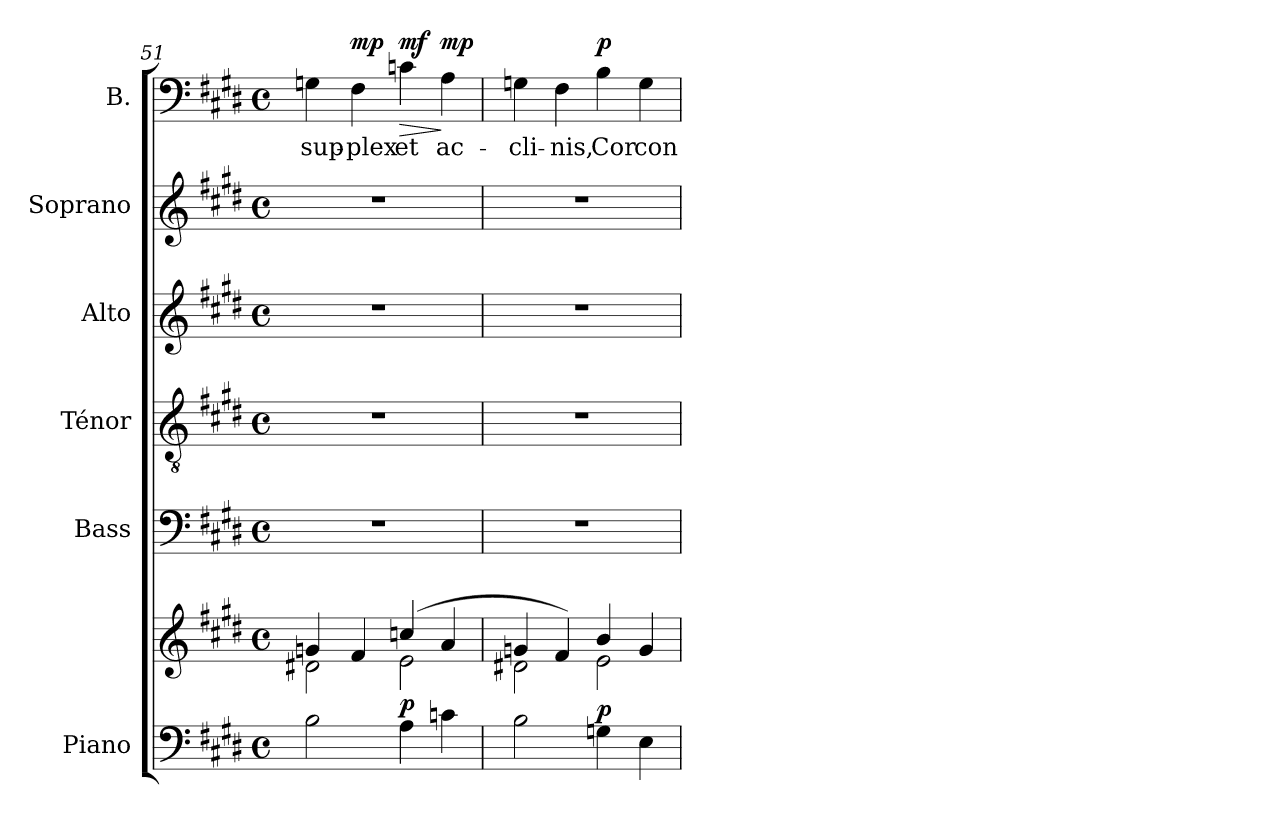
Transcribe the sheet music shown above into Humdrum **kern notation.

**kern	**kern	**dynam	**kern	**kern	**kern	**kern	**kern	**text	**dynam
*part6	*part6	*part6	*part5	*part4	*part3	*part2	*part1	*part1	*part1
*staff7	*staff6	*staff6/7	*staff5	*staff4	*staff3	*staff2	*staff1	*staff1	*staff1
*I"Piano	*	*	*I"Bass	*I"Ténor	*I"Alto	*I"Soprano	*I"B.	*	*
*I'Pno.	*	*	*I'B.	*I'T.	*I'A.	*I'S.	*I'B.	*	*
*clefF4	*clefG2	*	*clefF4	*clefGv2	*clefG2	*clefG2	*clefF4	*	*
*k[f#c#g#d#]	*k[f#c#g#d#]	*	*k[f#c#g#d#]	*k[f#c#g#d#]	*k[f#c#g#d#]	*k[f#c#g#d#]	*k[f#c#g#d#]	*	*
*M4/4	*M4/4	*	*M4/4	*M4/4	*M4/4	*M4/4	*M4/4	*	*
*met(c)	*met(c)	*	*met(c)	*met(c)	*met(c)	*met(c)	*met(c)	*	*
=51	=51	=51	=51	=51	=51	=51	=51	=51	=51
*	*^	*	*	*	*	*	*	*	*
2B\	4gn/	2d#X\	.	1r	1r	1r	1r	4Gn\	sup-	.
!	!	!	!	!	!	!	!	!	!	!LO:DY:a
.	4f#/	.	.	.	.	.	.	4F#\	-plex	mp
!	!	!	!LO:DY:a=2	!	!	!	!	!	!	!LO:HP:b
!	!	!	!	!	!	!	!	!	!	!LO:DY:n=1:a
4A\	(4ccn/	2e\	p	.	.	.	.	4cn\	et	> mf
!	!	!	!	!	!	!	!	!	!	!LO:DY:n=2:a
4cn\	4a/	.	.	.	.	.	.	4A\	ac-	] mp
=52	=52	=52	=52	=52	=52	=52	=52	=52	=52	=52
2B\	4gn/	2d#X\	.	1r	1r	1r	1r	4Gn\	-cli-	.
.	4f#/)	.	.	.	.	.	.	4F#\	-nis,	.
!	!	!	!LO:DY:a=2	!	!	!	!	!	!	!LO:DY:a
4Gn\	4b/	2e\	p	.	.	.	.	4B\	Cor	p
4E\	4g/	.	.	.	.	.	.	4G\	con-	.
*	*v	*v	*	*	*	*	*	*	*	*
=	=	=	=	=	=	=	=	=	=
*-	*-	*-	*-	*-	*-	*-	*-	*-	*-
